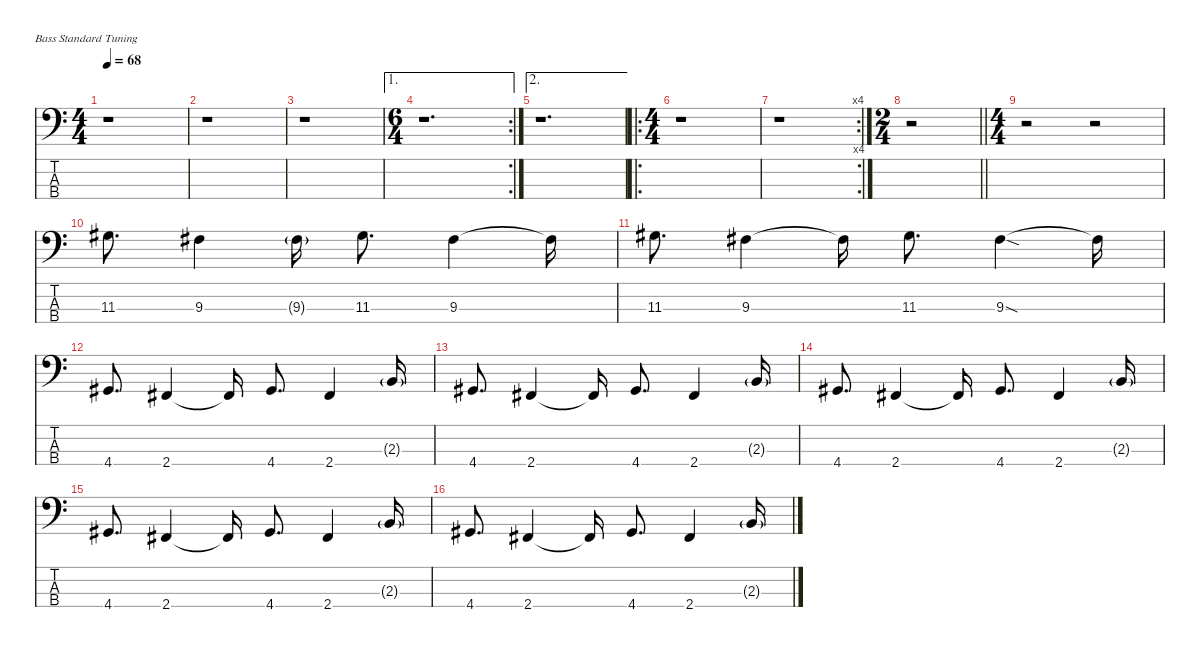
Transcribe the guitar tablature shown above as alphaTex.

\defaultSystemsLayout 4
\hideDynamics
\bracketExtendMode nobrackets
\singleTrackTrackNamePolicy hidden
\multiTrackTrackNamePolicy hidden
\firstSystemTrackNameMode fullname
\firstSystemTrackNameOrientation horizontal
\otherSystemsTrackNameOrientation horizontal
\track ("Martin Mendez" "el.bs.") {instrument electricbassfinger}
\staff {score tabs}
\tuning (G2 D2 A1 E1)
\ts (4 4)
\beaming (8 2 2 2 2)
\tempo 68
\clef f4
\ks c
r.1{dy f instrument electricbassfinger beam Down} |
r.1{beam Down} |
r.1{beam Down} |
\ae 1
\rc 2
\ts (6 4)
\beaming (8 2 2 2 2 2 2)
r.1{d beam Down} |
\ae 2
r.1{d beam Down} |
\ro
\ts (4 4)
\beaming (8 2 2 2 2)
r.1{beam Down} |
\rc 4
r.1{beam Down} |
\ts (2 4)
\beaming (8 2 2)
\barLineRight lightlight
r.2{beam Down} |
\ts (4 4)
\beaming (8 2 2 2 2)
\section ("" "")
r.2{beam Down} r.2{beam Down} |
11.3{acc #}.8{d beam Down} 9.3{acc #}.4{beam Down} 9.3{g acc #}.16{dy mf beam Down} 11.3{acc #}.8{d dy f beam Down} 9.3{acc #}.4{beam Down} 9.3{t acc #}.16{beam Down} |
11.3{acc #}.8{d beam Down} 9.3{acc #}.4{beam Down} 9.3{t acc #}.16{beam Down} 11.3{acc #}.8{d beam Down} 9.3{sod acc #}.4{beam Down} 9.3{t acc #}.16{beam Down} |
4.4{acc #}.8{d beam Up} 2.4{acc #}.4{beam Up} 2.4{t acc #}.16{beam Up} 4.4{acc #}.8{d beam Up} 2.4{acc #}.4{beam Up} 2.3{g}.16{dy mf beam Up} |
4.4{acc #}.8{d dy f beam Up} 2.4{acc #}.4{beam Up} 2.4{t acc #}.16{beam Up} 4.4{acc #}.8{d beam Up} 2.4{acc #}.4{beam Up} 2.3{g}.16{dy mf beam Up} |
4.4{acc #}.8{d dy f beam Up} 2.4{acc #}.4{beam Up} 2.4{t acc #}.16{beam Up} 4.4{acc #}.8{d beam Up} 2.4{acc #}.4{beam Up} 2.3{g}.16{dy mf beam Up} |
4.4{acc #}.8{d dy f beam Up} 2.4{acc #}.4{beam Up} 2.4{t acc #}.16{beam Up} 4.4{acc #}.8{d beam Up} 2.4{acc #}.4{beam Up} 2.3{g}.16{dy mf beam Up} |
4.4{acc #}.8{d dy f beam Up} 2.4{acc #}.4{beam Up} 2.4{t acc #}.16{beam Up} 4.4{acc #}.8{d beam Up} 2.4{acc #}.4{beam Up} 2.3{g}.16{dy mf beam Up}
